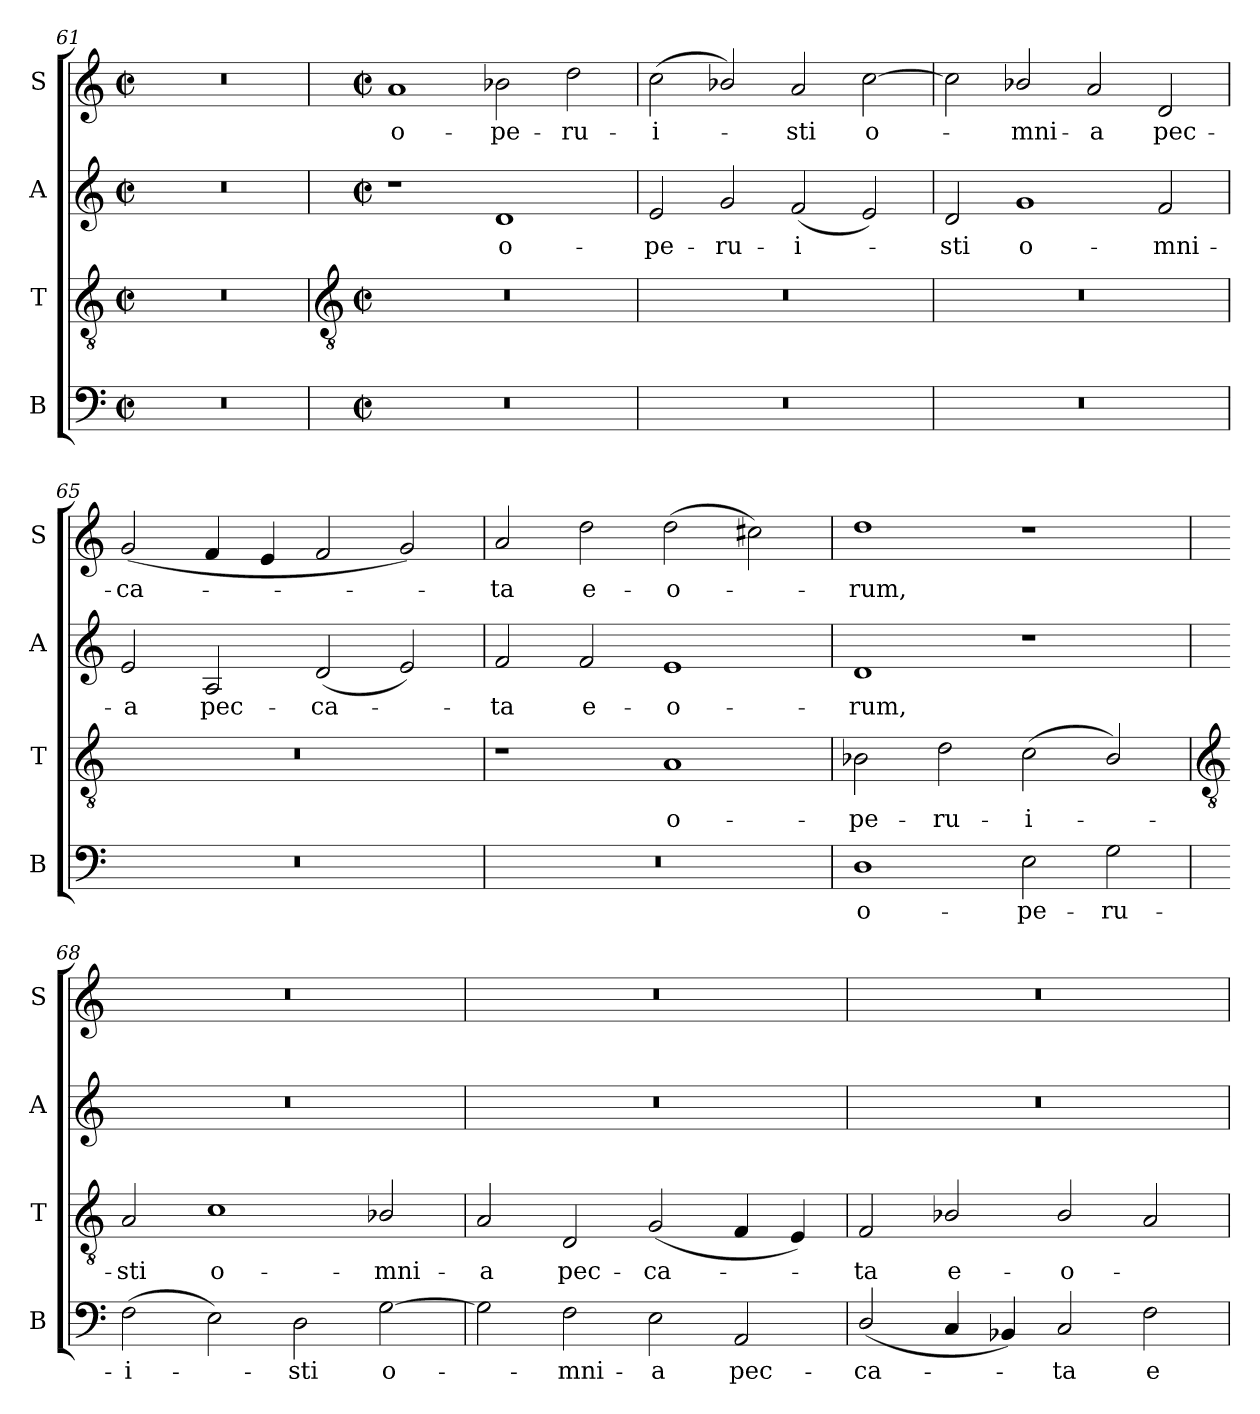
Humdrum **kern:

**kern	**text	**kern	**text	**kern	**text	**kern	**text
*part4	*part4	*part3	*part3	*part2	*part2	*part1	*part1
*staff4	*staff4	*staff3	*staff3	*staff2	*staff2	*staff1	*staff1
*I"B	*	*I"T	*	*I"A	*	*I"S	*
*I'B	*	*I'T	*	*I'A	*	*I'S	*
*clefF4	*	*clefGv2	*	*clefG2	*	*clefG2	*
*k[]	*	*k[]	*	*k[]	*	*k[]	*
*C:	*	*C:	*	*C:	*	*C:	*
*M4/2	*	*M4/2	*	*M4/2	*	*M4/2	*
*met(c|)	*	*met(c|)	*	*met(c|)	*	*met(c|)	*
=61	=61	=61	=61	=61	=61	=61	=61
0r	.	0r	.	0r	.	0r	.
!!LO:LB:g=z
=62	=62	=62	=62	=62	=62	=62	=62
*	*	*clefGv2	*	*	*	*	*
*M4/2	*	*M4/2	*	*M4/2	*	*M4/2	*
*met(c|)	*	*met(c|)	*	*met(c|)	*	*met(c|)	*
!	!	!	!	!	!	!	!LO:LY:b
0r	.	0r	.	1r	.	1a	o-
!	!	!	!	!	!LO:LY:b	!	!LO:LY:b
.	.	.	.	1d	o-	2b-X	-pe-
!	!	!	!	!	!	!	!LO:LY:b
.	.	.	.	.	.	2dd	-ru-
=63	=63	=63	=63	=63	=63	=63	=63
!	!	!	!	!	!LO:LY:b	!	!LO:LY:b
0r	.	0r	.	2e	-pe-	(<2cc	-i-
!	!	!	!	!	!LO:LY:b	!	!
.	.	.	.	2g	-ru-	2b-X/)	.
!	!	!	!	!	!LO:LY:b	!	!LO:LY:b
.	.	.	.	(<2f	-i-	2a	sti
!	!	!	!	!	!	!	!LO:LY:b
.	.	.	.	2e)	.	[2cc	o-
=64	=64	=64	=64	=64	=64	=64	=64
!	!	!	!	!	!LO:LY:b	!	!
0r	.	0r	.	2d	sti	2cc]	.
!	!	!	!	!	!LO:LY:b	!	!LO:LY:b
.	.	.	.	1g	o-	2b-X/	mni-
!	!	!	!	!	!	!	!LO:LY:b
.	.	.	.	.	.	2a	-a
!	!	!	!	!	!LO:LY:b	!	!LO:LY:b
.	.	.	.	2f	-mni-	2d	pec-
=65	=65	=65	=65	=65	=65	=65	=65
!	!	!	!	!	!LO:LY:b	!	!LO:LY:b
0r	.	0r	.	2e	-a	(<2g	-ca-
!	!	!	!	!	!LO:LY:b	!	!
.	.	.	.	2A	pec-	4f	.
.	.	.	.	.	.	4e	.
!	!	!	!	!	!LO:LY:b	!	!
.	.	.	.	(<2d	-ca-	2f	.
.	.	.	.	2e)	.	2g)	.
=66	=66	=66	=66	=66	=66	=66	=66
!	!	!	!	!	!LO:LY:b	!	!LO:LY:b
0r	.	1r	.	2f	ta	2a	ta
!	!	!	!	!	!LO:LY:b	!	!LO:LY:b
.	.	.	.	2f	e-	2dd	e-
!	!	!	!LO:LY:b	!	!LO:LY:b	!	!LO:LY:b
.	.	1A	o-	1e	-o-	(>2dd	-o-
.	.	.	.	.	.	2cc#X)	.
=67	=67	=67	=67	=67	=67	=67	=67
!	!LO:LY:b	!	!LO:LY:b	!	!LO:LY:b	!	!LO:LY:b
1D	o-	2B-X	-pe-	1d	-rum,	1dd	rum,
!	!	!	!LO:LY:b	!	!	!	!
.	.	2d	-ru-	.	.	.	.
!	!LO:LY:b	!	!LO:LY:b	!	!	!	!
2E	-pe-	(<2c	-i-	1r	.	1r	.
!	!LO:LY:b	!	!	!	!	!	!
2G	-ru-	2B-/)	.	.	.	.	.
!!LO:LB:g=z
=68	=68	=68	=68	=68	=68	=68	=68
*	*	*clefGv2	*	*	*	*	*
!	!LO:LY:b	!	!LO:LY:b	!	!	!	!
(>2F	-i-	2A	sti	0r	.	0r	.
!	!	!	!LO:LY:b	!	!	!	!
2E)	.	1c	o-	.	.	.	.
!	!LO:LY:b	!	!	!	!	!	!
2D	sti	.	.	.	.	.	.
!	!LO:LY:b	!	!LO:LY:b	!	!	!	!
[2G	o-	2B-X/	-mni-	.	.	.	.
=69	=69	=69	=69	=69	=69	=69	=69
!	!	!	!LO:LY:b	!	!	!	!
2G]	.	2A	-a	0r	.	0r	.
!	!LO:LY:b	!	!LO:LY:b	!	!	!	!
2F	mni-	2D	pec-	.	.	.	.
!	!LO:LY:b	!	!LO:LY:b	!	!	!	!
2E	-a	(<2G	-ca-	.	.	.	.
!	!LO:LY:b	!	!	!	!	!	!
2AA	pec-	4F	.	.	.	.	.
.	.	4E)	.	.	.	.	.
=70	=70	=70	=70	=70	=70	=70	=70
!	!LO:LY:b	!	!LO:LY:b	!	!	!	!
(<2D/	-ca-	2F	ta	0r	.	0r	.
!	!	!	!LO:LY:b	!	!	!	!
4C	.	2B-X/	e-	.	.	.	.
4BB-X)	.	.	.	.	.	.	.
!	!LO:LY:b	!	!LO:LY:b	!	!	!	!
2C	ta	2B-/	-o-	.	.	.	.
!	!LO:LY:b	!	!	!	!	!	!
2F	e-	2A	.	.	.	.	.
=	=	=	=	=	=	=	=
*-	*-	*-	*-	*-	*-	*-	*-
